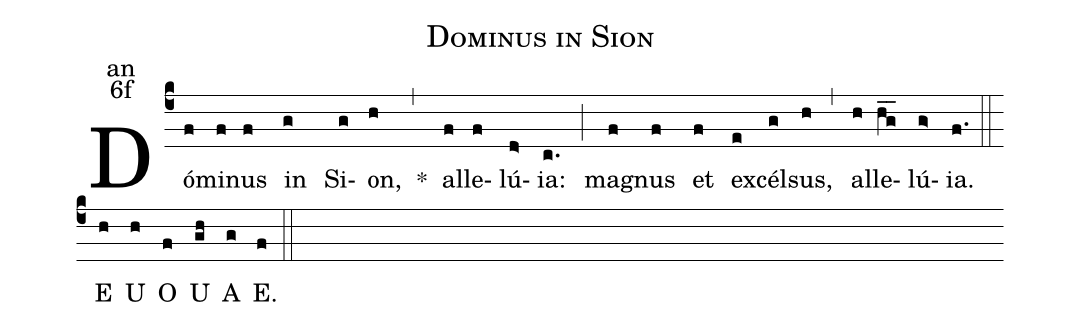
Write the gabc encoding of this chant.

name:Dominus in Sion;
office-part:an;
mode:6f;
%%
(c4) Dó(f)mi(f)nus(f) in(g) Si(g)on,(h) <sp>*</sp>(,)
al(f)le(f)lú(d>){ia}:(c.) (;)
ma(f)gnus(f) et(f) ex(e)cél(g)sus,(h) (,)
al(h)le(hg__)lú(g>){ia}.(f.) (::)

<eu>E(h) U(h) O(f) U(gh) A(g) E.(f) </eu>(::)
